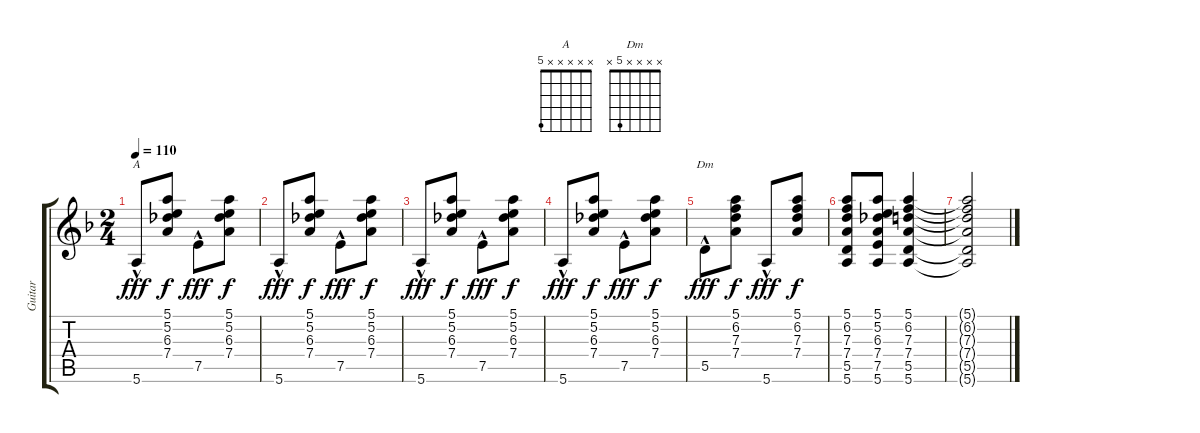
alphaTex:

\track ("Guitar" "Guitar") {instrument acousticguitarsteel}
\staff {score tabs}
\tuning (E4 B3 G3 D3 A2 E2) {hide}
\chord ("A" x x x x x 5)
\chord ("Dm" x x x x 5 x)
\ts (2 4)
\tempo 110
\clef g2
\ks dminor
5.6{hac}.8{ch "A" dy fff} (5.1 5.2 6.3 7.4).8{dy f} 7.5{hac}.8{dy fff} (5.1 5.2 6.3 7.4).8{dy f} |
5.6{hac}.8{dy fff} (5.1 5.2 6.3 7.4).8{dy f} 7.5{hac}.8{dy fff} (5.1 5.2 6.3 7.4).8{dy f} |
5.6{hac}.8{dy fff} (5.1 5.2 6.3 7.4).8{dy f} 7.5{hac}.8{dy fff} (5.1 5.2 6.3 7.4).8{dy f} |
5.6{hac}.8{dy fff} (5.1 5.2 6.3 7.4).8{dy f} 7.5{hac}.8{dy fff} (5.1 5.2 6.3 7.4).8{dy f} |
5.5{hac}.8{ch "Dm" dy fff} (5.1 6.2 7.3 7.4).8{dy f} 5.6{hac}.8{dy fff} (5.1 6.2 7.3 7.4).8{dy f} |
(5.1 6.2 7.3 7.4 5.5 5.6).8 (5.1 5.2 6.3 7.4 7.5 5.6).8 (5.1 6.2 7.3 7.4 5.5 5.6).4 |
(5.1{t} 6.2{t} 7.3{t} 7.4{t} 5.5{t} 5.6{t}).2
